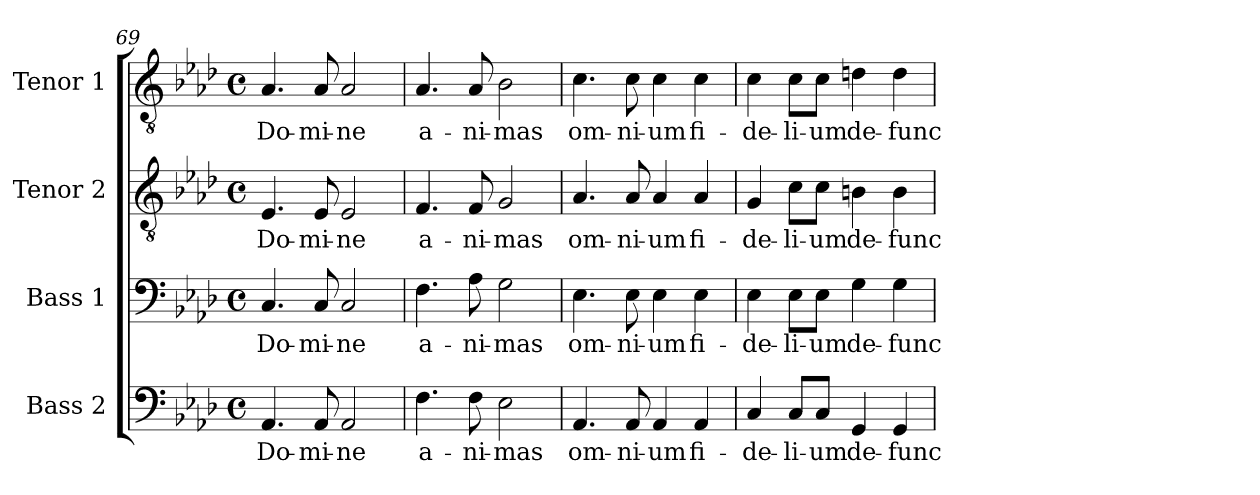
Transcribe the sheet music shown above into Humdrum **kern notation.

**kern	**text	**kern	**text	**kern	**text	**kern	**text
*part4	*part4	*part3	*part3	*part2	*part2	*part1	*part1
*staff4	*staff4	*staff3	*staff3	*staff2	*staff2	*staff1	*staff1
*I"Bass 2	*	*I"Bass 1	*	*I"Tenor 2	*	*I"Tenor 1	*
*I'B. 2	*	*I'B. 1	*	*I'T. 2	*	*I'T. 1	*
*clefF4	*	*clefF4	*	*clefGv2	*	*clefGv2	*
*k[b-e-a-d-]	*	*k[b-e-a-d-]	*	*k[b-e-a-d-]	*	*k[b-e-a-d-]	*
*A-:	*	*A-:	*	*A-:	*	*A-:	*
*M4/4	*	*M4/4	*	*M4/4	*	*M4/4	*
*met(c)	*	*met(c)	*	*met(c)	*	*met(c)	*
=69	=69	=69	=69	=69	=69	=69	=69
!	!LO:LY:b	!	!LO:LY:b	!	!LO:LY:b	!	!LO:LY:b
4.AA-/	Do-	4.C/	Do-	4.E-/	Do-	4.A-/	Do-
!	!LO:LY:b	!	!LO:LY:b	!	!LO:LY:b	!	!LO:LY:b
8AA-/	-mi-	8C/	-mi-	8E-/	-mi-	8A-/	-mi-
!	!LO:LY:b	!	!LO:LY:b	!	!LO:LY:b	!	!LO:LY:b
2AA-/	-ne	2C/	-ne	2E-/	-ne	2A-/	-ne
=70	=70	=70	=70	=70	=70	=70	=70
!	!LO:LY:b	!	!LO:LY:b	!	!LO:LY:b	!	!LO:LY:b
4.F\	a-	4.F\	a-	4.F/	a-	4.A-/	a-
!	!LO:LY:b	!	!LO:LY:b	!	!LO:LY:b	!	!LO:LY:b
8F\	-ni-	8A-\	-ni-	8F/	-ni-	8A-/	-ni-
!	!LO:LY:b	!	!LO:LY:b	!	!LO:LY:b	!	!LO:LY:b
2E-\	-mas	2G\	-mas	2G/	-mas	2B-\	-mas
=71	=71	=71	=71	=71	=71	=71	=71
!	!LO:LY:b	!	!LO:LY:b	!	!LO:LY:b	!	!LO:LY:b
4.AA-/	om-	4.E-\	om-	4.A-/	om-	4.c\	om-
!	!LO:LY:b	!	!LO:LY:b	!	!LO:LY:b	!	!LO:LY:b
8AA-/	-ni-	8E-\	-ni-	8A-/	-ni-	8c\	-ni-
!	!LO:LY:b	!	!LO:LY:b	!	!LO:LY:b	!	!LO:LY:b
4AA-/	-um	4E-\	-um	4A-/	-um	4c\	-um
!	!LO:LY:b	!	!LO:LY:b	!	!LO:LY:b	!	!LO:LY:b
4AA-/	fi-	4E-\	fi-	4A-/	fi-	4c\	fi-
=72	=72	=72	=72	=72	=72	=72	=72
!	!LO:LY:b	!	!LO:LY:b	!	!LO:LY:b	!	!LO:LY:b
4C/	-de-	4E-\	-de-	4G/	-de-	4c\	-de-
!	!LO:LY:b	!	!LO:LY:b	!	!LO:LY:b	!	!LO:LY:b
8C/L	-li-	8E-\L	-li-	8c\L	-li-	8c\L	-li-
!	!LO:LY:b	!	!LO:LY:b	!	!LO:LY:b	!	!LO:LY:b
8C/J	-um	8E-\J	-um	8c\J	-um	8c\J	-um
!	!LO:LY:b	!	!LO:LY:b	!	!LO:LY:b	!	!LO:LY:b
4GG/	de-	4G\	de-	4Bn\	de-	4dn\	de-
!	!LO:LY:b	!	!LO:LY:b	!	!LO:LY:b	!	!LO:LY:b
4GG/	-func-	4G\	-func-	4B\	-func-	4d\	-func-
=	=	=	=	=	=	=	=
*-	*-	*-	*-	*-	*-	*-	*-
